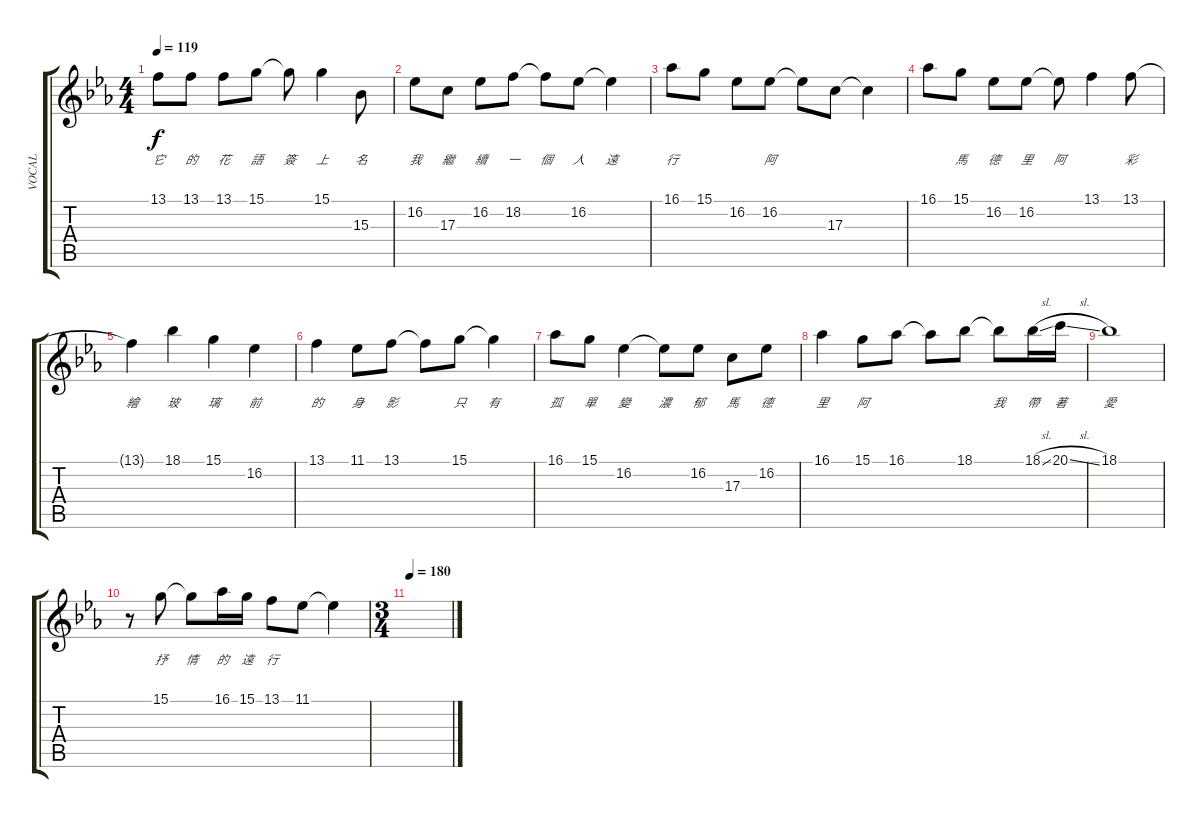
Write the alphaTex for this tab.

\track ("VOCAL" "VOCAL") {instrument vibraphone}
\staff {score tabs}
\tuning (E4 B3 G3 D3 A2 E2) {hide}
\ts (4 4)
\tempo 119
\clef g2
\ks eb
13.1.8{lyrics (0 "它") lyrics (1 "") lyrics (2 "") lyrics (3 "") lyrics (4 "") dy f} 13.1.8{lyrics (0 "的") lyrics (1 "") lyrics (2 "") lyrics (3 "") lyrics (4 "")} 13.1.8{lyrics (0 "花") lyrics (1 "") lyrics (2 "") lyrics (3 "") lyrics (4 "")} 15.1.8{lyrics (0 "語") lyrics (1 "") lyrics (2 "") lyrics (3 "") lyrics (4 "")} 15.1{t}.8{lyrics (0 "簽") lyrics (1 "") lyrics (2 "") lyrics (3 "") lyrics (4 "")} 15.1.4{lyrics (0 "上") lyrics (1 "") lyrics (2 "") lyrics (3 "") lyrics (4 "")} 15.3.8{lyrics (0 "名") lyrics (1 "") lyrics (2 "") lyrics (3 "") lyrics (4 "")} |
16.2.8{lyrics (0 "我") lyrics (1 "") lyrics (2 "") lyrics (3 "") lyrics (4 "")} 17.3.8{lyrics (0 "繼") lyrics (1 "") lyrics (2 "") lyrics (3 "") lyrics (4 "")} 16.2.8{lyrics (0 "續") lyrics (1 "") lyrics (2 "") lyrics (3 "") lyrics (4 "")} 18.2.8{lyrics (0 "一") lyrics (1 "") lyrics (2 "") lyrics (3 "") lyrics (4 "")} 18.2{t}.8{lyrics (0 "個") lyrics (1 "") lyrics (2 "") lyrics (3 "") lyrics (4 "")} 16.2.8{lyrics (0 "人") lyrics (1 "") lyrics (2 "") lyrics (3 "") lyrics (4 "")} 16.2{t}.4{lyrics (0 "遠") lyrics (1 "") lyrics (2 "") lyrics (3 "") lyrics (4 "")} |
16.1.8{lyrics (0 "行") lyrics (1 "") lyrics (2 "") lyrics (3 "") lyrics (4 "")} 15.1.8{lyrics (0 "") lyrics (1 "") lyrics (2 "") lyrics (3 "") lyrics (4 "")} 16.2.8{lyrics (0 "") lyrics (1 "") lyrics (2 "") lyrics (3 "") lyrics (4 "")} 16.2.8{lyrics (0 "阿") lyrics (1 "") lyrics (2 "") lyrics (3 "") lyrics (4 "")} 16.2{t}.8{lyrics (0 "") lyrics (1 "") lyrics (2 "") lyrics (3 "") lyrics (4 "")} 17.3.8{lyrics (0 "") lyrics (1 "") lyrics (2 "") lyrics (3 "") lyrics (4 "")} 17.3{t}.4{lyrics (0 "") lyrics (1 "") lyrics (2 "") lyrics (3 "") lyrics (4 "")} |
16.1.8{lyrics (0 "") lyrics (1 "") lyrics (2 "") lyrics (3 "") lyrics (4 "")} 15.1.8{lyrics (0 "馬") lyrics (1 "") lyrics (2 "") lyrics (3 "") lyrics (4 "")} 16.2.8{lyrics (0 "德") lyrics (1 "") lyrics (2 "") lyrics (3 "") lyrics (4 "")} 16.2.8{lyrics (0 "里") lyrics (1 "") lyrics (2 "") lyrics (3 "") lyrics (4 "")} 16.2{t}.8{lyrics (0 "阿") lyrics (1 "") lyrics (2 "") lyrics (3 "") lyrics (4 "")} 13.1.4{lyrics (0 "") lyrics (1 "") lyrics (2 "") lyrics (3 "") lyrics (4 "")} 13.1.8{lyrics (0 "彩") lyrics (1 "") lyrics (2 "") lyrics (3 "") lyrics (4 "")} |
13.1{t}.4{lyrics (0 "繪") lyrics (1 "") lyrics (2 "") lyrics (3 "") lyrics (4 "")} 18.1.4{lyrics (0 "玻") lyrics (1 "") lyrics (2 "") lyrics (3 "") lyrics (4 "")} 15.1.4{lyrics (0 "璃") lyrics (1 "") lyrics (2 "") lyrics (3 "") lyrics (4 "")} 16.2.4{lyrics (0 "前") lyrics (1 "") lyrics (2 "") lyrics (3 "") lyrics (4 "")} |
13.1.4{lyrics (0 "的") lyrics (1 "") lyrics (2 "") lyrics (3 "") lyrics (4 "")} 11.1.8{lyrics (0 "身") lyrics (1 "") lyrics (2 "") lyrics (3 "") lyrics (4 "")} 13.1.8{lyrics (0 "影　") lyrics (1 "") lyrics (2 "") lyrics (3 "") lyrics (4 "")} 13.1{t}.8{lyrics (0 "") lyrics (1 "") lyrics (2 "") lyrics (3 "") lyrics (4 "")} 15.1.8{lyrics (0 "只") lyrics (1 "") lyrics (2 "") lyrics (3 "") lyrics (4 "")} 15.1{t}.4{lyrics (0 "有") lyrics (1 "") lyrics (2 "") lyrics (3 "") lyrics (4 "")} |
16.1.8{lyrics (0 "孤") lyrics (1 "") lyrics (2 "") lyrics (3 "") lyrics (4 "")} 15.1.8{lyrics (0 "單") lyrics (1 "") lyrics (2 "") lyrics (3 "") lyrics (4 "")} 16.2.4{lyrics (0 "變") lyrics (1 "") lyrics (2 "") lyrics (3 "") lyrics (4 "")} 16.2{t}.8{lyrics (0 "濃") lyrics (1 "") lyrics (2 "") lyrics (3 "") lyrics (4 "")} 16.2.8{lyrics (0 "郁") lyrics (1 "") lyrics (2 "") lyrics (3 "") lyrics (4 "")} 17.3.8{lyrics (0 "馬") lyrics (1 "") lyrics (2 "") lyrics (3 "") lyrics (4 "")} 16.2.8{lyrics (0 "德") lyrics (1 "") lyrics (2 "") lyrics (3 "") lyrics (4 "")} |
16.1.4{lyrics (0 "里　") lyrics (1 "") lyrics (2 "") lyrics (3 "") lyrics (4 "")} 15.1.8{lyrics (0 "阿") lyrics (1 "") lyrics (2 "") lyrics (3 "") lyrics (4 "")} 16.1.8{lyrics (0 "") lyrics (1 "") lyrics (2 "") lyrics (3 "") lyrics (4 "")} 16.1{t}.8{lyrics (0 "") lyrics (1 "") lyrics (2 "") lyrics (3 "") lyrics (4 "")} 18.1.8{lyrics (0 "") lyrics (1 "") lyrics (2 "") lyrics (3 "") lyrics (4 "")} 18.1{t}.8{lyrics (0 "我") lyrics (1 "") lyrics (2 "") lyrics (3 "") lyrics (4 "")} 18.1{sl}.16{lyrics (0 "帶") lyrics (1 "") lyrics (2 "") lyrics (3 "") lyrics (4 "")} 20.1{sl}.16{lyrics (0 "著") lyrics (1 "") lyrics (2 "") lyrics (3 "") lyrics (4 "")} |
18.1.1{lyrics (0 "愛") lyrics (1 "") lyrics (2 "") lyrics (3 "") lyrics (4 "")} |
r.8 15.1.8{lyrics (0 "抒") lyrics (1 "") lyrics (2 "") lyrics (3 "") lyrics (4 "")} 15.1{t}.8{lyrics (0 "情") lyrics (1 "") lyrics (2 "") lyrics (3 "") lyrics (4 "")} 16.1.16{lyrics (0 "的") lyrics (1 "") lyrics (2 "") lyrics (3 "") lyrics (4 "")} 15.1.16{lyrics (0 "遠") lyrics (1 "") lyrics (2 "") lyrics (3 "") lyrics (4 "")} 13.1.8{lyrics (0 "行") lyrics (1 "") lyrics (2 "") lyrics (3 "") lyrics (4 "")} 11.1.8{lyrics (0 "") lyrics (1 "") lyrics (2 "") lyrics (3 "") lyrics (4 "")} 11.1{t}.4{lyrics (0 "") lyrics (1 "") lyrics (2 "") lyrics (3 "") lyrics (4 "")} |
\ts (3 4)
\tempo 180
